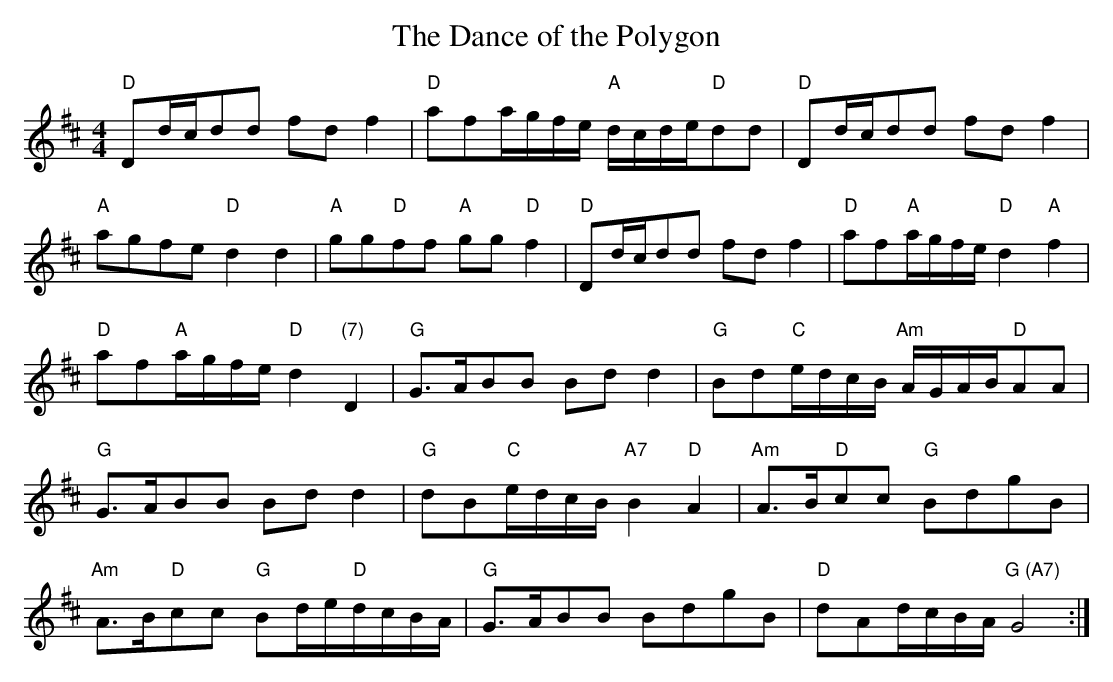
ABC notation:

X:1
T:The Dance of the Polygon
M:4/4
L:1/4
K:D
"D"D/2d/4c/4d/2d/2 f/2d/2f|"D"a/2f/2a/4g/4f/4e/4 "A"d/4c/4d/4e/4"D"d/2d/2|\
"D"D/2d/4c/4d/2d/2 f/2d/2f|
"A"a/2g/2f/2e/2 "D"dd|"A"g/2g/2"D"f/2f/2 "A"g/2g/2"D"f|\
"D"D/2d/4c/4d/2d/2 f/2d/2f|"D"a/2f/2"A"a/4g/4f/4e/4 "D"d"A"f|
"D"a/2f/2"A"a/4g/4f/4e/4 "D"d"(7)"D|"G"G3/4A/4B/2B/2 B/2d/2d|\
"G"B/2d/2"C"e/4d/4c/4B/4 "Am"A/4G/4A/4B/4"D"A/2A/2|
"G"G3/4A/4B/2B/2 B/2d/2d|"G"d/2B/2"C"e/4d/4c/4B/4 "A7"B"D"A|\
"Am"A3/4B/4"D"c/2c/2 "G"B/2d/2g/2B/2|
"Am"A3/4B/4"D"c/2c/2 "G"B/2d/4e/4"D"d/4c/4B/4A/4|"G"G3/4A/4B/2B/2 B/2d/2g/2B/2\
|"D"d/2A/2d/4c/4B/4A/4 "G (A7)"G2:|
